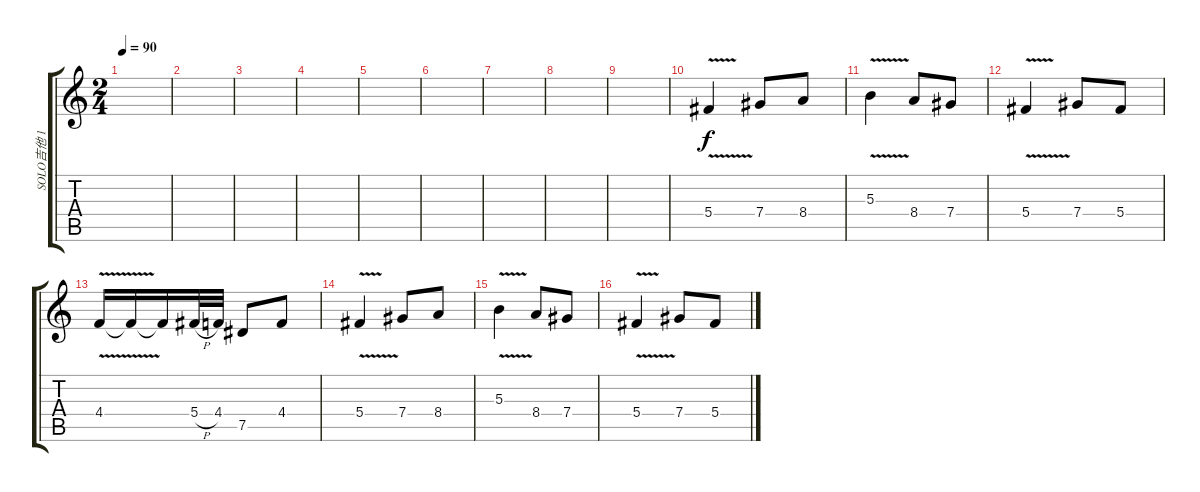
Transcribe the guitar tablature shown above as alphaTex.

\track ("SOLO吉他 1" "SOLO吉他 1") {instrument distortionguitar}
\staff {score tabs}
\tuning (Eb4 Bb3 Gb3 Db3 Ab2 Eb2) {hide}
\ts (2 4)
\tempo 90
\clef g2
\ks c
|
|
|
|
|
|
|
|
|
5.4{v}.4{volume 12} 7.4.8 8.4.8 |
5.3{v}.4 8.4.8 7.4.8 |
5.4{v}.4 7.4.8 5.4.8 |
4.4{v}.16 4.4{t}.16 4.4{t}.16 5.4{h}.32 4.4.32 7.5.8 4.4.8 |
5.4{v}.4 7.4.8 8.4.8 |
5.3{v}.4 8.4.8 7.4.8 |
5.4{v}.4 7.4.8 5.4.8
